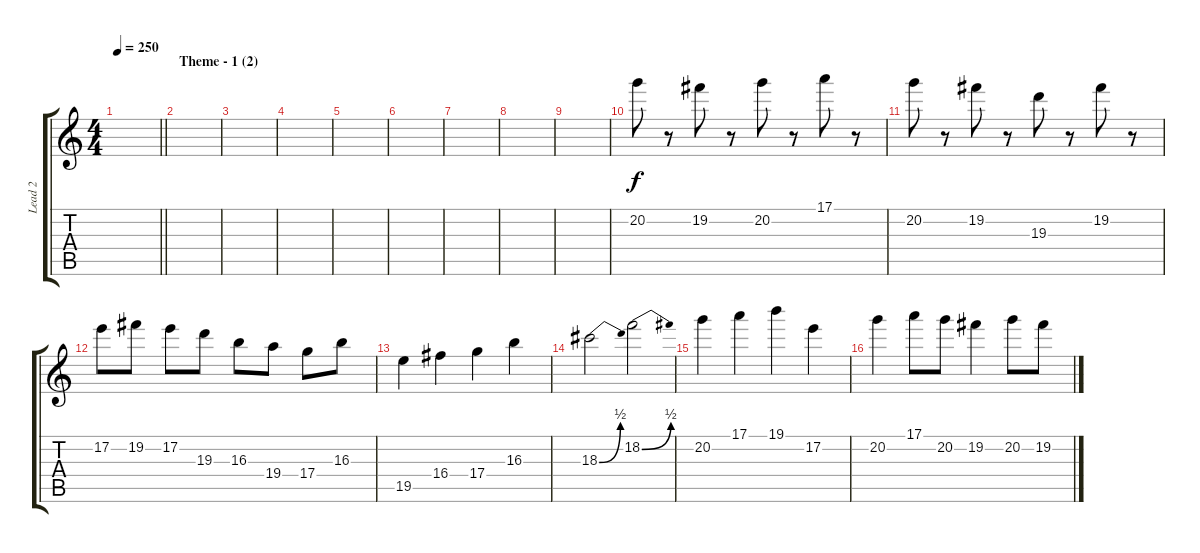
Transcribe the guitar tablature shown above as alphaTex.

\track ("Lead 2" "Lead 2") {instrument overdrivenguitar}
\staff {score tabs}
\tuning (E4 B3 G3 D3 A2 E2) {hide}
\ts (4 4)
\tempo 250
\clef g2
\barLineRight lightlight
\ks c
|
\section ("" "Theme - 1 (2)")
|
|
|
|
|
|
|
|
20.2.8 r.8 19.2.8 r.8 20.2.8 r.8 17.1.8 r.8 |
20.2.8 r.8 19.2.8 r.8 19.3.8 r.8 19.2.8 r.8 |
17.2.8 19.2.8 17.2.8 19.3.8 16.3.8 19.4.8 17.4.8 16.3.8 |
19.5.4 16.4.4 17.4.4 16.3.4 |
18.3{be (bend 0 0 60 2)}.2 18.2{be (bend 0 0 60 2)}.2 |
20.2.4 17.1.4 19.1.4 17.2.4 |
20.2.4 17.1.8 20.2.8 19.2.4 20.2.8 19.2.8
